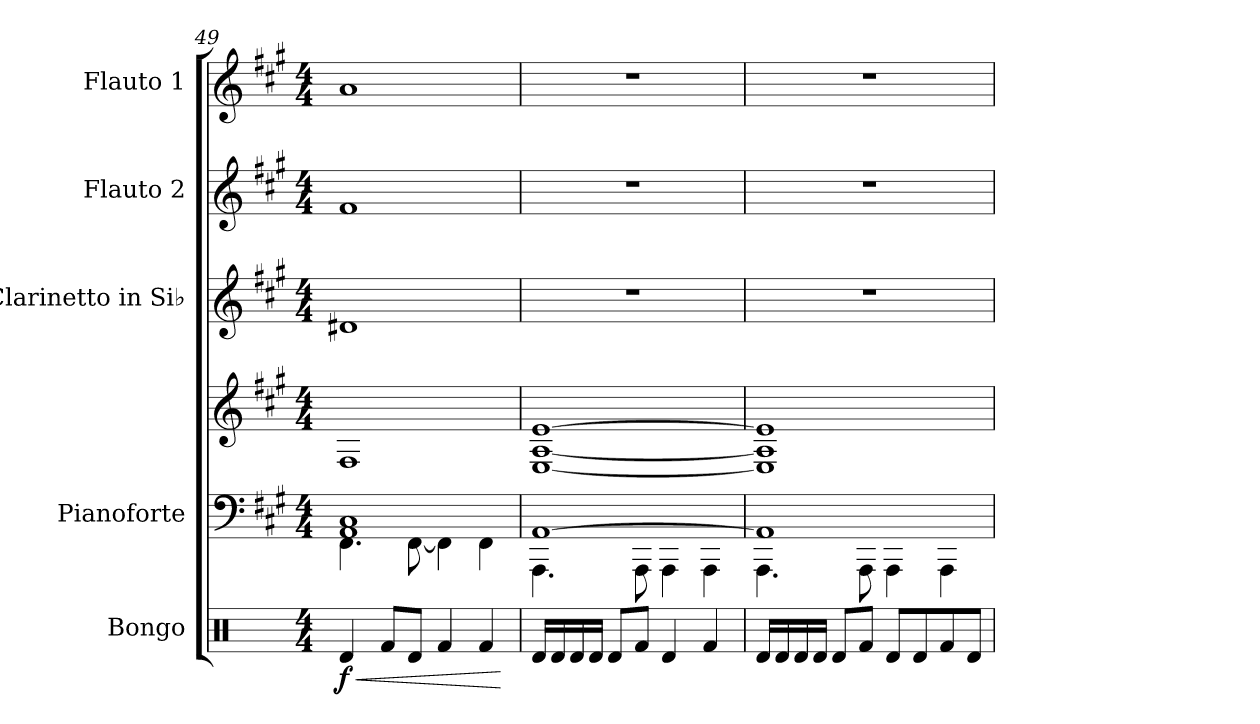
**kern	**dynam	**kern	**kern	**kern	**kern	**kern
*part5	*part5	*part4	*part4	*part3	*part2	*part1
*staff6	*staff6	*staff5	*staff4	*staff3	*staff2	*staff1
*I"Bongo	*	*I"Pianoforte	*	*I"Clarinetto in Si♭	*I"Flauto 2	*I"Flauto 1
*I'Bon.	*	*I'Pf.	*	*I'Cl. Si♭	*I'Fl.2	*I'Fl.1
*clefX	*	*clefF4	*clefG2	*clefG2	*clefG2	*clefG2
*	*	*	*	*ITrd1c2	*	*
*k[]	*	*k[f#c#g#]	*k[f#c#g#]	*k[f#]	*k[f#c#g#]	*k[f#c#g#]
*M4/4	*	*M4/4	*M4/4	*M4/4	*M4/4	*M4/4
=49	=49	=49	=49	=49	=49	=49
!	!LO:HP:b	!	!	!	!	!
*	*	*^	*	*	*	*
!	!LO:DY:n=1:b	!	!	!	!	!	!
4Rd/	< f	1AA 1C#	4.FF#\	1F#	1c#X	1f#	1a
8Rf/L	.	.	.	.	.	.	.
8Rd/J	.	.	[8FF#\	.	.	.	.
4Rf/	.	.	4FF#\]	.	.	.	.
4Rf/	.	.	4FF#\	.	.	.	.
*	*	*v	*v	*	*	*	*
.	[	.	.	.	.	.
!!LO:LB:g=z
=50	=50	=50	=50	=50	=50	=50
*	*	*^	*	*	*	*
16Rd/LL	.	[1AA	4.AAA\	[1E [1A [1e	1r	1r	1r
16Rd/	.	.	.	.	.	.	.
16Rd/	.	.	.	.	.	.	.
16Rd/JJ	.	.	.	.	.	.	.
8Rd/L	.	.	.	.	.	.	.
8Rf/J	.	.	8AAA\	.	.	.	.
4Rd/	.	.	4AAA\	.	.	.	.
4Rf/	.	.	4AAA\	.	.	.	.
=51	=51	=51	=51	=51	=51	=51	=51
16Rd/LL	.	1AA]	4.AAA\	1E] 1A] 1e]	1r	1r	1r
16Rd/	.	.	.	.	.	.	.
16Rd/	.	.	.	.	.	.	.
16Rd/JJ	.	.	.	.	.	.	.
8Rd/L	.	.	.	.	.	.	.
8Rf/J	.	.	8AAA\	.	.	.	.
8Rd/L	.	.	4AAA\	.	.	.	.
8Rd/	.	.	.	.	.	.	.
8Rf/	.	.	4AAA\	.	.	.	.
8Rd/J	.	.	.	.	.	.	.
*	*	*v	*v	*	*	*	*
=	=	=	=	=	=	=
*-	*-	*-	*-	*-	*-	*-
